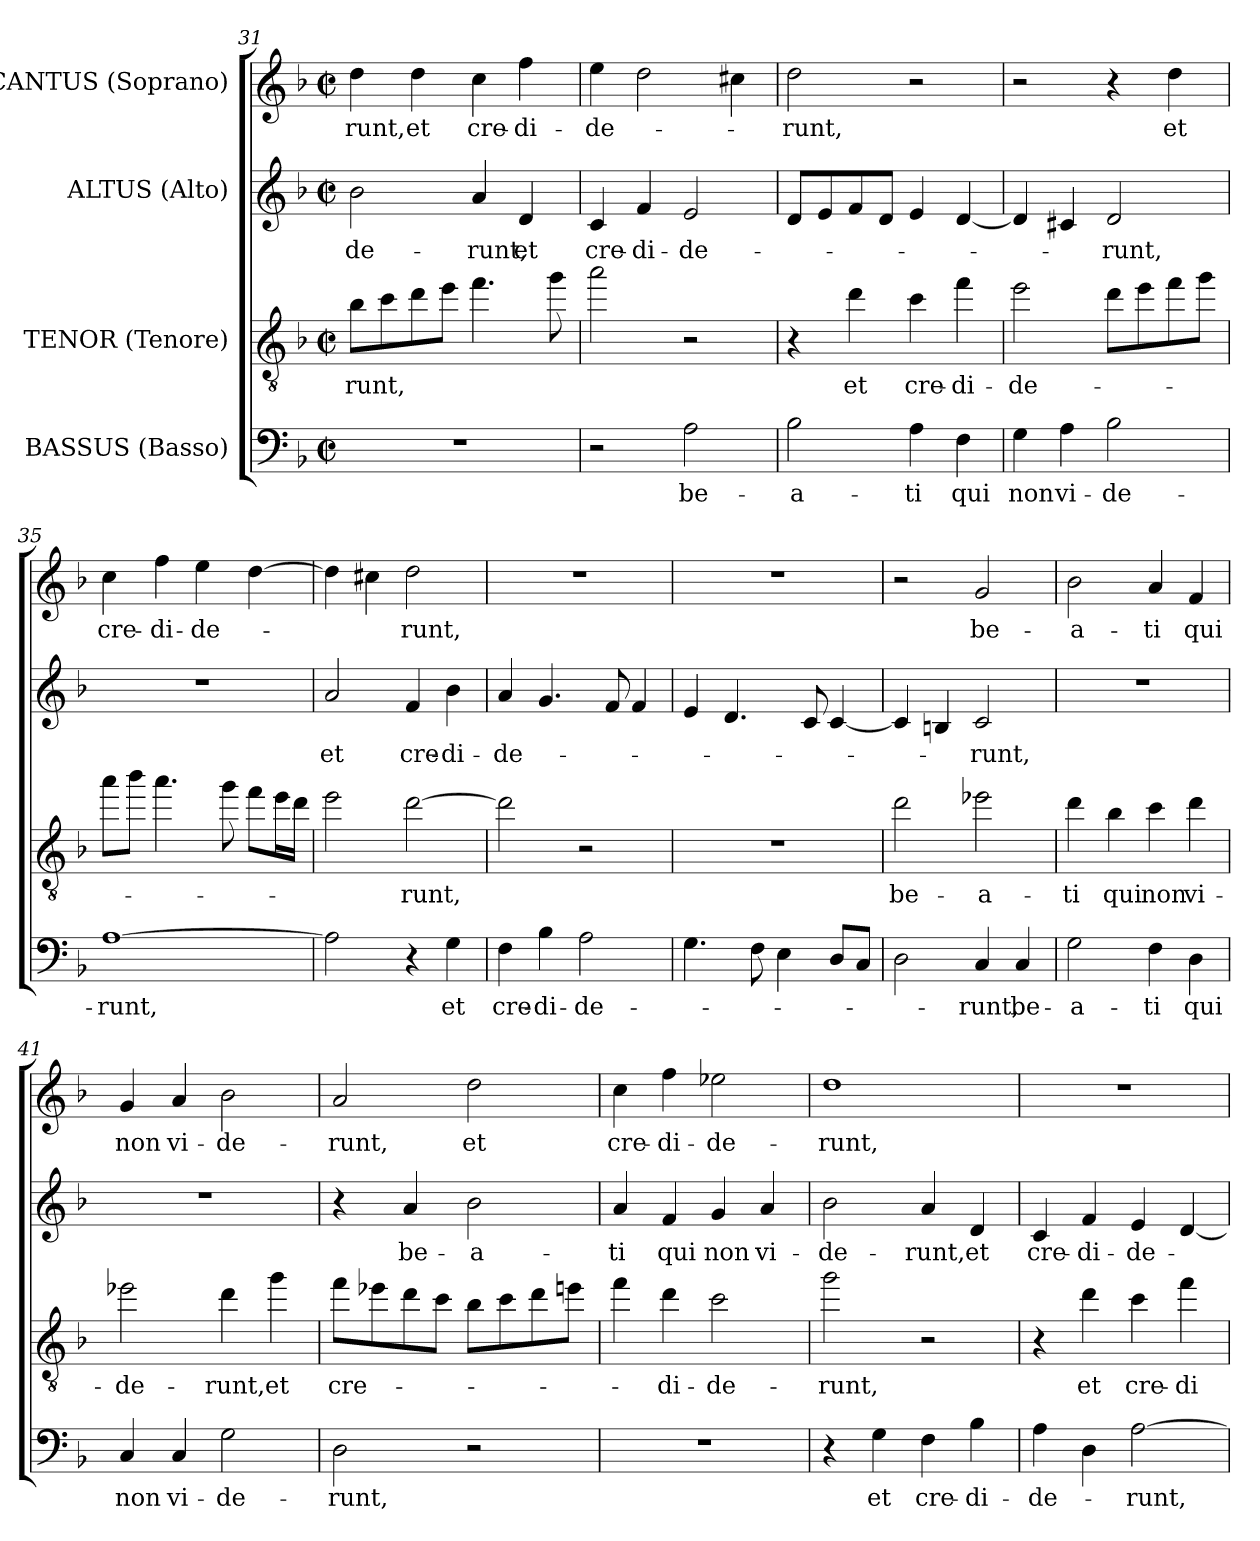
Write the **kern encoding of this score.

**kern	**text	**kern	**text	**kern	**text	**kern	**text
*part4	*part4	*part3	*part3	*part2	*part2	*part1	*part1
*staff4	*staff4	*staff3	*staff3	*staff2	*staff2	*staff1	*staff1
*I"BASSUS (Basso)	*	*I"TENOR (Tenore)	*	*I"ALTUS (Alto)	*	*I"CANTUS (Soprano)	*
*clefF4	*	*clefGv2	*	*clefG2	*	*clefG2	*
*	*	*ITrd8c14	*	*	*	*	*
*k[b-]	*	*k[b-]	*	*k[b-]	*	*k[b-]	*
*F:	*	*F:	*	*F:	*	*F:	*
*M2/2	*	*M2/2	*	*M2/2	*	*M2/2	*
*met(c|)	*	*met(c|)	*	*met(c|)	*	*met(c|)	*
=31	=31	=31	=31	=31	=31	=31	=31
1r	.	8B-\L	-runt,	2b-\	-de-	4dd\	-runt,
.	.	8c\	.	.	.	.	.
.	.	8d\	.	.	.	4dd\	et
.	.	8e\J	.	.	.	.	.
.	.	4.f\	.	4a/	-runt,	4cc\	cre-
.	.	.	.	4d/	et	4ff\	-di-
.	.	8g\	.	.	.	.	.
=32	=32	=32	=32	=32	=32	=32	=32
2r	.	2a\	.	4c/	cre-	4ee\	-de-
.	.	.	.	4f/	-di-	2dd\	.
2A\	be-	2r	.	2e/	-de-	.	.
.	.	.	.	.	.	4cc#\	.
=33	=33	=33	=33	=33	=33	=33	=33
2B-\	-a-	4r	.	8d/L	.	2dd\	-runt,
.	.	.	.	8e/	.	.	.
.	.	4d\	et	8f/	.	.	.
.	.	.	.	8d/J	.	.	.
4A\	-ti	4c\	cre-	4e/	.	2r	.
4F\	qui	4f\	-di-	[4d/	.	.	.
=34	=34	=34	=34	=34	=34	=34	=34
4G\	non	2e\	-de-	4d/]	.	2r	.
4A\	vi-	.	.	4c#/	.	.	.
2B-\	-de-	8d\L	.	2d/	-runt,	4r	.
.	.	8e\	.	.	.	.	.
.	.	8f\	.	.	.	4dd\	et
.	.	8g\J	.	.	.	.	.
=35	=35	=35	=35	=35	=35	=35	=35
[1A	-runt,	8a\L	.	1r	.	4cc\	cre-
.	.	8b-\J	.	.	.	.	.
.	.	4.a\	.	.	.	4ff\	-di-
.	.	.	.	.	.	4ee\	-de-
.	.	8g\	.	.	.	.	.
.	.	8f\L	.	.	.	[4dd\	.
.	.	16e\L	.	.	.	.	.
.	.	16d\JJ	.	.	.	.	.
!!LO:LB:g=z
=36	=36	=36	=36	=36	=36	=36	=36
2A\]	.	2e\	-­	2a/	et	4dd\]	-­
.	.	.	.	.	.	4cc#\	.
4r	.	[2d\	runt,	4f/	cre-	2dd\	runt,
4G\	et	.	.	4b-\	-di-	.	.
=37	=37	=37	=37	=37	=37	=37	=37
4F\	cre-	2d\]	.	4a/	-de-	1r	.
4B-\	-di-	.	.	4.g/	.	.	.
2A\	-de-	2r	.	.	.	.	.
.	.	.	.	8f/	.	.	.
.	.	.	.	4f/	.	.	.
=38	=38	=38	=38	=38	=38	=38	=38
4.G\	.	1r	.	4e/	.	1r	.
.	.	.	.	4.d/	.	.	.
8F\	.	.	.	.	.	.	.
4E\	.	.	.	.	.	.	.
.	.	.	.	8c/	.	.	.
8D/L	.	.	.	[4c/	.	.	.
8C/J	.	.	.	.	.	.	.
=39	=39	=39	=39	=39	=39	=39	=39
2D\	.	2d\	be-	4c/]	.	2r	.
.	.	.	.	4B/	.	.	.
4C/	-runt,	2e-X\	-a-	2c/	-runt,	2g/	be-
4C/	be-	.	.	.	.	.	.
=40	=40	=40	=40	=40	=40	=40	=40
2G\	-a-	4d\	-ti	1r	.	2b-\	-a-
.	.	4B-\	qui	.	.	.	.
4F\	-ti	4c\	non	.	.	4a/	-ti
4D\	qui	4d\	vi-	.	.	4f/	qui
=41	=41	=41	=41	=41	=41	=41	=41
4C/	non	2e-\	-de-	1r	.	4g/	non
4C/	vi-	.	.	.	.	4a/	vi-
2G\	-de-	4d\	-runt,	.	.	2b-\	-de-
.	.	4g\	et	.	.	.	.
!!LO:PB:g=z
=42	=42	=42	=42	=42	=42	=42	=42
2D\	-runt,	8f\L	cre-	4r	.	2a/	-runt,
.	.	8e-\	.	.	.	.	.
.	.	8d\	.	4a/	be-	.	.
.	.	8c\J	.	.	.	.	.
2r	.	8B-\L	.	2b-\	-a-	2dd\	et
.	.	8c\	.	.	.	.	.
.	.	8d\	.	.	.	.	.
.	.	8e\J	.	.	.	.	.
=43	=43	=43	=43	=43	=43	=43	=43
1r	.	4f\	.	4a/	-ti	4cc\	cre-
.	.	4d\	-di-	4f/	qui	4ff\	-di-
.	.	2c\	-de-	4g/	non	2ee-\	-de-
.	.	.	.	4a/	vi-	.	.
=44	=44	=44	=44	=44	=44	=44	=44
4r	.	2g\	-runt,	2b-\	-de-	1dd	-runt,
4G\	et	.	.	.	.	.	.
4F\	cre-	2r	.	4a/	-runt,	.	.
4B-\	-di-	.	.	4d/	et	.	.
=45	=45	=45	=45	=45	=45	=45	=45
4A\	-de-	4r	.	4c/	cre-	1r	.
4D\	.	4d\	et	4f/	-di-	.	.
[2A\	-runt,	4c\	cre-	4e/	-de-	.	.
.	.	4f\	-di-	[4d/	.	.	.
=	=	=	=	=	=	=	=
*-	*-	*-	*-	*-	*-	*-	*-
